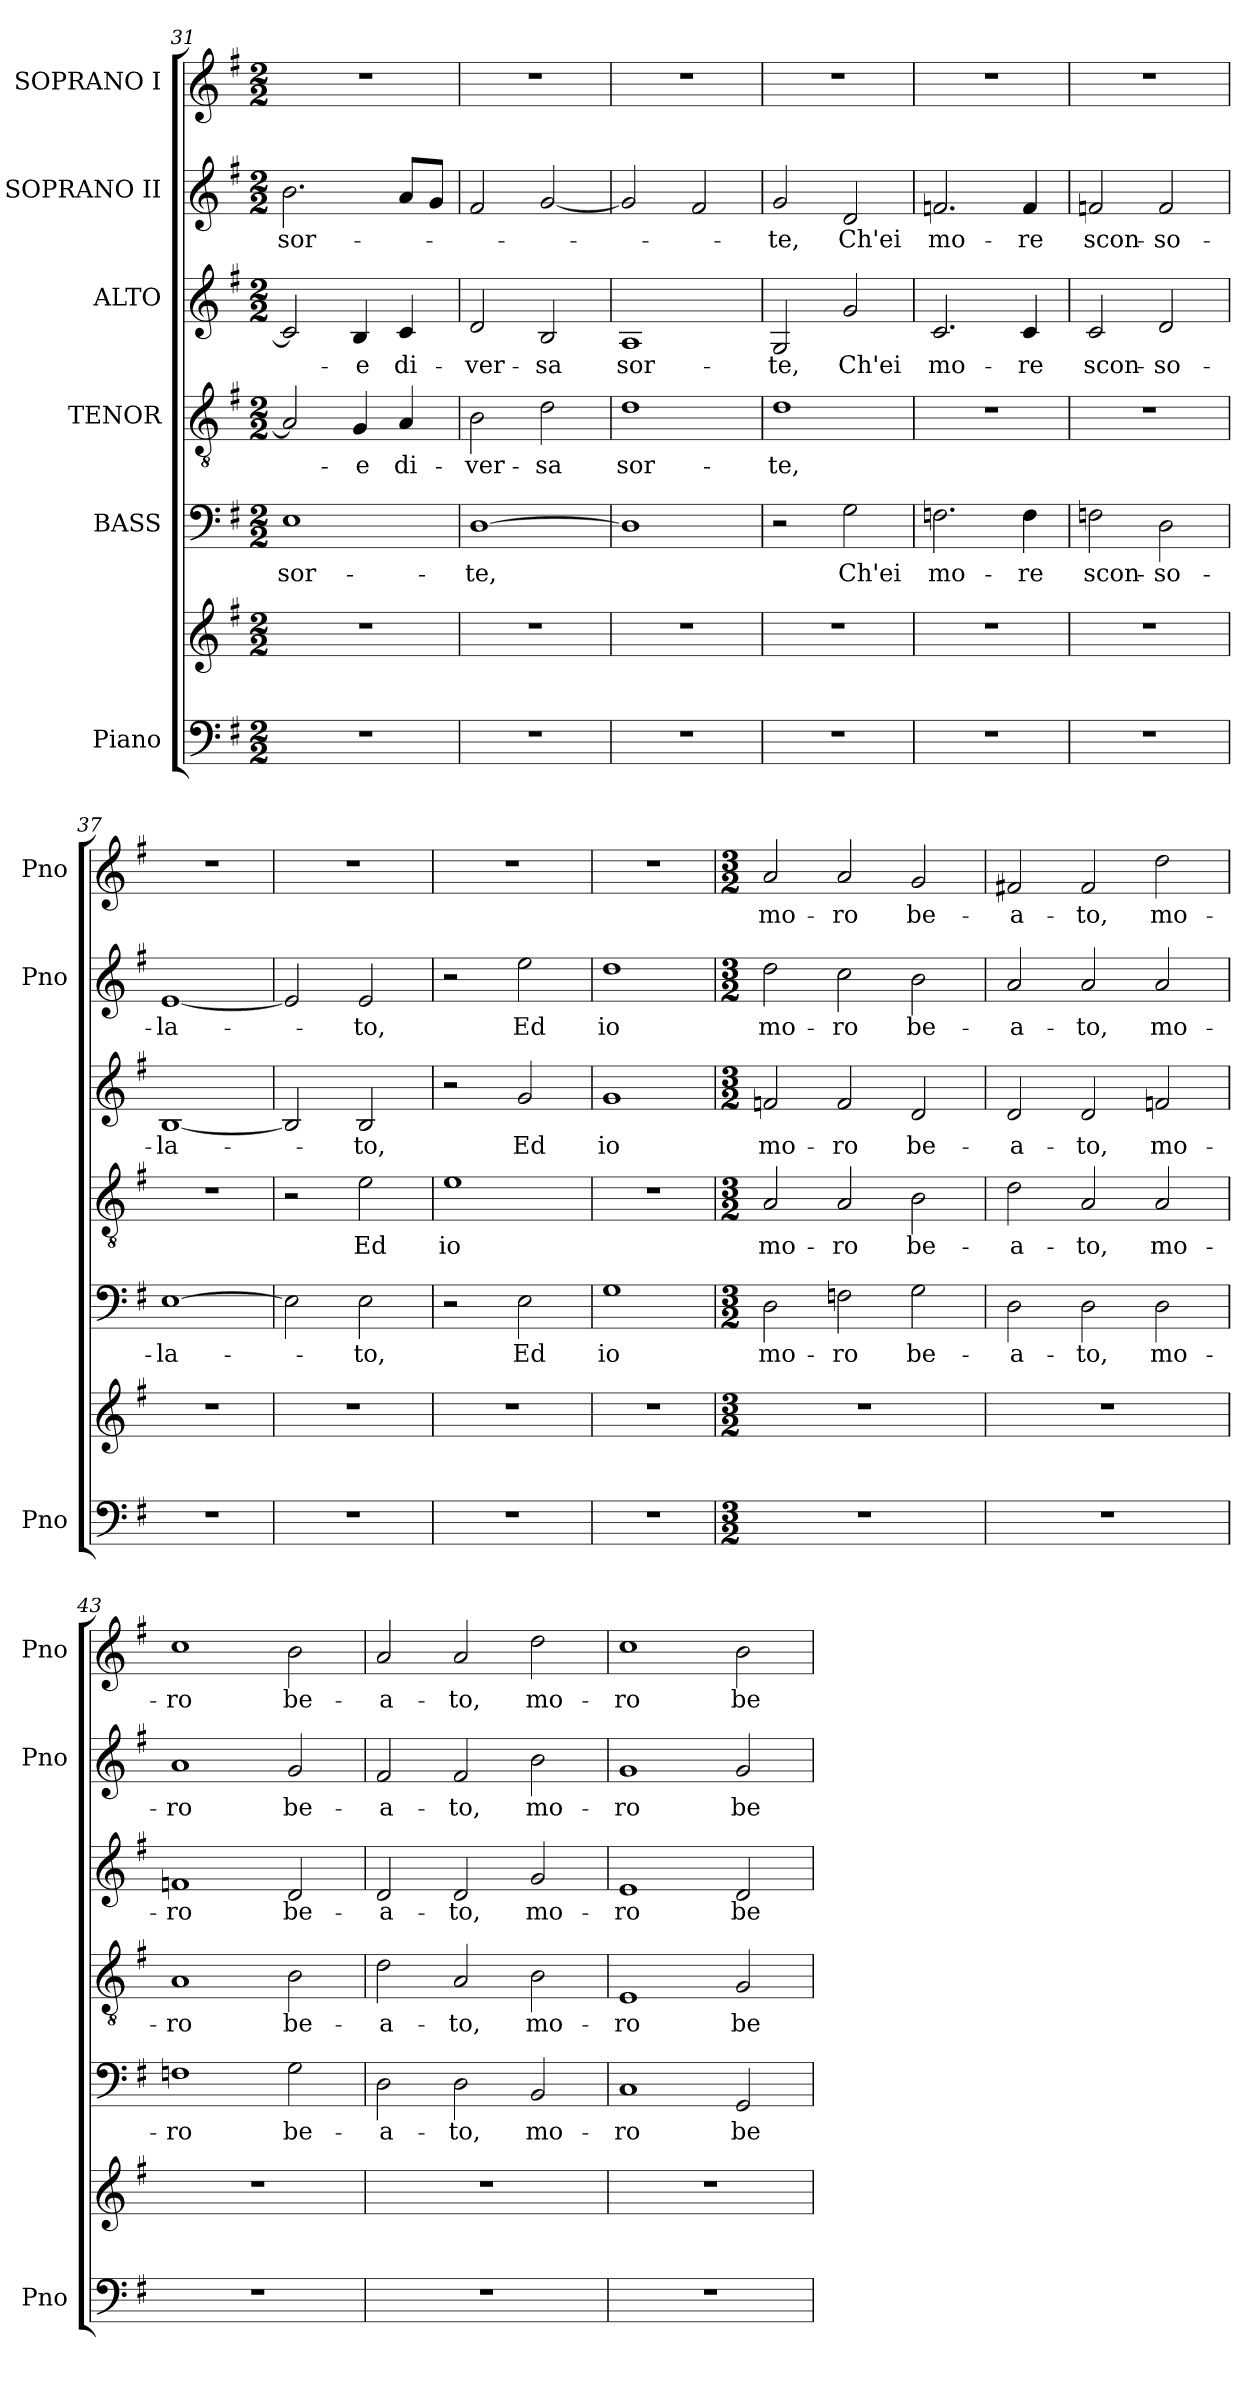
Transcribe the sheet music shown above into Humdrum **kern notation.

**kern	**kern	**kern	**text	**kern	**text	**kern	**text	**kern	**text	**kern	**text
*part6	*part6	*part5	*part5	*part4	*part4	*part3	*part3	*part2	*part2	*part1	*part1
*staff7	*staff6	*staff5	*staff5	*staff4	*staff4	*staff3	*staff3	*staff2	*staff2	*staff1	*staff1
*I"Piano	*	*I"BASS	*	*I"TENOR	*	*I"ALTO	*	*I"SOPRANO II	*	*I"SOPRANO I	*
*I'Pno	*	*	*	*	*	*	*	*I'Pno	*	*I'Pno	*
!!LO:LB:g=z
*clefF4	*clefG2	*clefF4	*	*clefGv2	*	*clefG2	*	*clefG2	*	*clefG2	*
*k[f#]	*k[f#]	*k[f#]	*	*k[f#]	*	*k[f#]	*	*k[f#]	*	*k[f#]	*
*G:	*G:	*G:	*	*G:	*	*G:	*	*G:	*	*G:	*
*M2/2	*M2/2	*M2/2	*	*M2/2	*	*M2/2	*	*M2/2	*	*M2/2	*
=31	=31	=31	=31	=31	=31	=31	=31	=31	=31	=31	=31
1r	1r	1E	sor-	2A/]	-­-	2c/]	-­-	2.b\	sor-	1r	.
.	.	.	.	4G/	-e	4B/	-e	.	.	.	.
.	.	.	.	4A/	di-	4c/	di-	8a/L	.	.	.
.	.	.	.	.	.	.	.	8g/J	.	.	.
=32	=32	=32	=32	=32	=32	=32	=32	=32	=32	=32	=32
1r	1r	[1D	-te,	2B\	-ver-	2d/	-ver-	2f#/	.	1r	.
.	.	.	.	2d\	-sa	2B/	-sa	[2g/	.	.	.
=33	=33	=33	=33	=33	=33	=33	=33	=33	=33	=33	=33
1r	1r	1D]	.	1d	sor-	1A	sor-	2g/]	.	1r	.
.	.	.	.	.	.	.	.	2f#/	.	.	.
=34	=34	=34	=34	=34	=34	=34	=34	=34	=34	=34	=34
1r	1r	2r	.	1d	-te,	2G/	-te,	2g/	-te,	1r	.
.	.	2G\	Ch'ei	.	.	2g/	Ch'ei	2d/	Ch'ei	.	.
=35	=35	=35	=35	=35	=35	=35	=35	=35	=35	=35	=35
1r	1r	2.Fn\	mo-	1r	.	2.c/	mo-	2.fn/	mo-	1r	.
.	.	4F\	-re	.	.	4c/	-re	4f/	-re	.	.
=36	=36	=36	=36	=36	=36	=36	=36	=36	=36	=36	=36
1r	1r	2Fn\	scon-	1r	.	2c/	scon-	2fn/	scon-	1r	.
.	.	2D\	-so-	.	.	2d/	-so-	2f/	-so-	.	.
!!LO:PB:g=z
=37	=37	=37	=37	=37	=37	=37	=37	=37	=37	=37	=37
1r	1r	[1E	-la-	1r	.	[1B	-la-	[1e	-la-	1r	.
=38	=38	=38	=38	=38	=38	=38	=38	=38	=38	=38	=38
1r	1r	2E\]	.	2r	.	2B/]	.	2e/]	.	1r	.
.	.	2E\	-to,	2e\	Ed	2B/	-to,	2e/	-to,	.	.
=39	=39	=39	=39	=39	=39	=39	=39	=39	=39	=39	=39
1r	1r	2r	.	1e	io	2r	.	2r	.	1r	.
.	.	2E\	Ed	.	.	2g/	Ed	2ee\	Ed	.	.
=40	=40	=40	=40	=40	=40	=40	=40	=40	=40	=40	=40
1r	1r	1G	io	1r	.	1g	io	1dd	io	1r	.
=41	=41	=41	=41	=41	=41	=41	=41	=41	=41	=41	=41
*M3/2	*M3/2	*M3/2	*	*M3/2	*	*M3/2	*	*M3/2	*	*M3/2	*
1.r	1.r	2D\	mo-	2A/	mo-	2fn/	mo-	2dd\	mo-	2a/	mo-
.	.	2Fn\	-ro	2A/	-ro	2f/	-ro	2cc\	-ro	2a/	-ro
.	.	2G\	be-	2B\	be-	2d/	be-	2b\	be-	2g/	be-
=42	=42	=42	=42	=42	=42	=42	=42	=42	=42	=42	=42
1.r	1.r	2D\	-a-	2d\	-a-	2d/	-a-	2a/	-a-	2f#X/	-a-
.	.	2D\	-to,	2A/	-to,	2d/	-to,	2a/	-to,	2f#/	-to,
.	.	2D\	mo-	2A/	mo-	2fn/	mo-	2a/	mo-	2dd\	mo-
=43	=43	=43	=43	=43	=43	=43	=43	=43	=43	=43	=43
1.r	1.r	1Fn	-ro	1A	-ro	1fn	-ro	1a	-ro	1cc	-ro
.	.	2G\	be-	2B\	be-	2d/	be-	2g/	be-	2b\	be-
!!LO:LB:g=z
=44	=44	=44	=44	=44	=44	=44	=44	=44	=44	=44	=44
1.r	1.r	2D\	-a-	2d\	-a-	2d/	-a-	2f#/	-a-	2a/	-a-
.	.	2D\	-to,	2A/	-to,	2d/	-to,	2f#/	-to,	2a/	-to,
.	.	2BB/	mo-	2B\	mo-	2g/	mo-	2b\	mo-	2dd\	mo-
=45	=45	=45	=45	=45	=45	=45	=45	=45	=45	=45	=45
1.r	1.r	1C	-ro	1E	-ro	1e	-ro	1g	-ro	1cc	-ro
.	.	2GG/	be-	2G/	be-	2d/	be-	2g/	be-	2b\	be-
=	=	=	=	=	=	=	=	=	=	=	=
*-	*-	*-	*-	*-	*-	*-	*-	*-	*-	*-	*-
